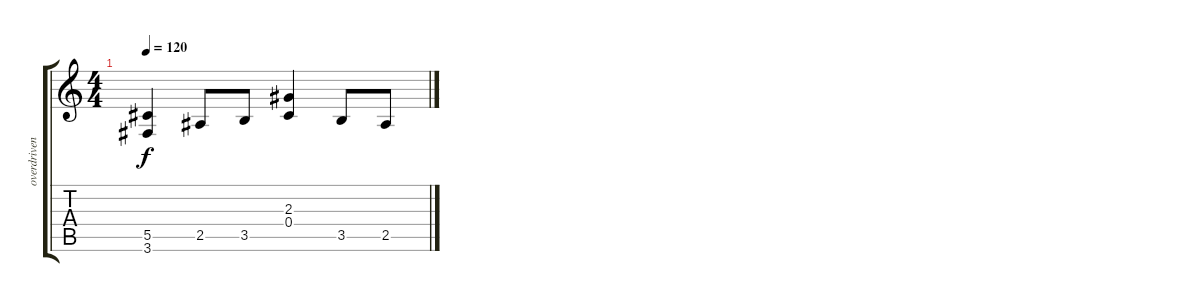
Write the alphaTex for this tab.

\track ("overdriven" "overdriven") {instrument overdrivenguitar}
\staff {score tabs}
\tuning (Eb4 Bb3 Gb3 Db3 Ab2 Eb2) {hide}
\ts (4 4)
\tempo 120
\clef g2
\ks c
(5.5 3.6).4{dy f} 2.5.8 3.5.8 (2.3 0.4).4 3.5.8 2.5.8
